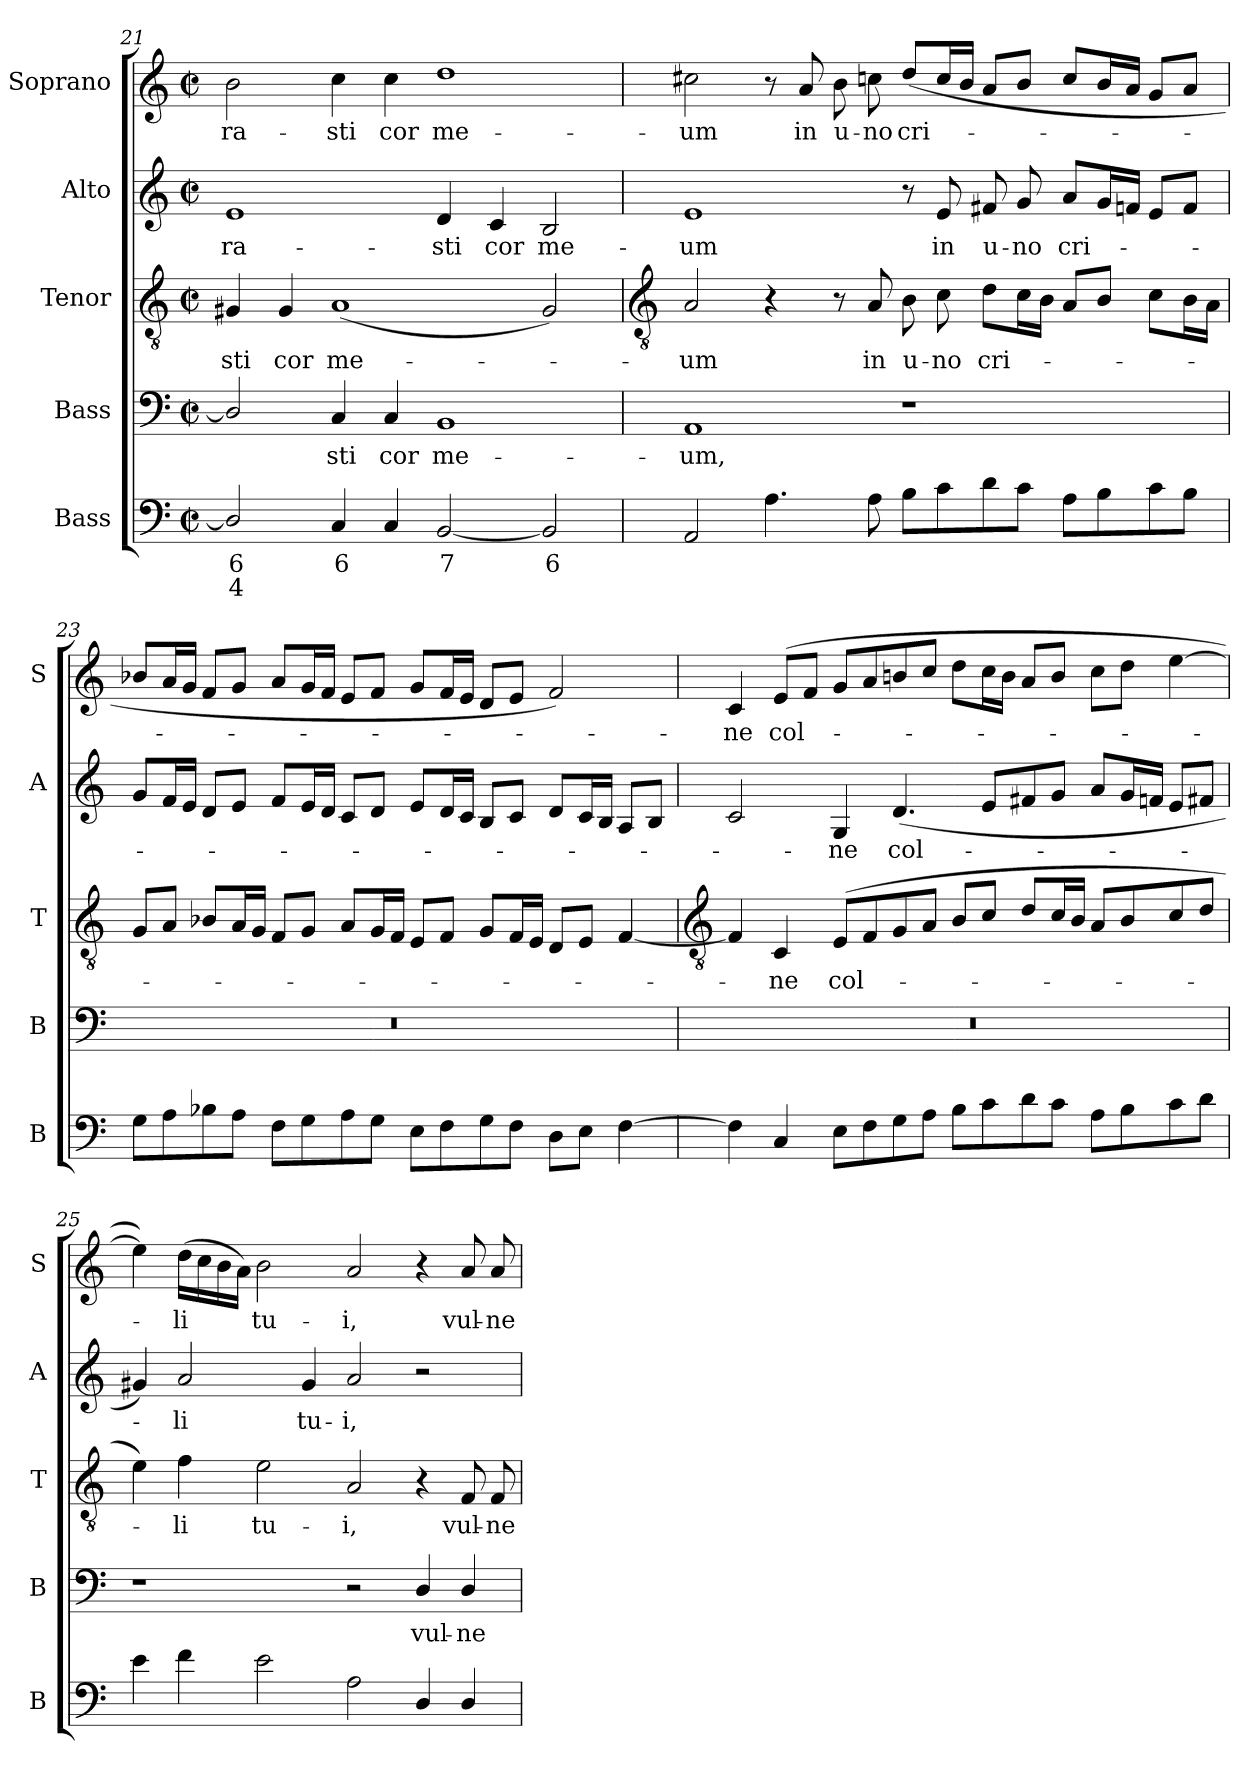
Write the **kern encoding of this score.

**kern	**text	**text	**kern	**text	**kern	**text	**kern	**text	**kern	**text
*part5	*part5	*part5	*part4	*part4	*part3	*part3	*part2	*part2	*part1	*part1
*staff5	*staff5	*staff5	*staff4	*staff4	*staff3	*staff3	*staff2	*staff2	*staff1	*staff1
*I"Bass	*	*	*I"Bass	*	*I"Tenor	*	*I"Alto	*	*I"Soprano	*
*I'B	*	*	*I'B	*	*I'T	*	*I'A	*	*I'S	*
*clefF4	*	*	*clefF4	*	*clefGv2	*	*clefG2	*	*clefG2	*
*k[]	*	*	*k[]	*	*k[]	*	*k[]	*	*k[]	*
*C:	*	*	*C:	*	*C:	*	*C:	*	*C:	*
*M4/2	*	*	*M4/2	*	*M4/2	*	*M4/2	*	*M4/2	*
*met(c|)	*	*	*met(c|)	*	*met(c|)	*	*met(c|)	*	*met(c|)	*
=21	=21	=21	=21	=21	=21	=21	=21	=21	=21	=21
!	!LO:LY:b	!LO:LY:b	!	!	!	!LO:LY:b	!	!LO:LY:b	!	!LO:LY:b
2D/]	6	4	2D/]	.	4G#X	-sti	1e	-ra-	2b	-ra-
!	!	!	!	!	!	!LO:LY:b	!	!	!	!
.	.	.	.	.	4G#	cor	.	.	.	.
!	!LO:LY:b	!	!	!LO:LY:b	!	!LO:LY:b	!	!	!	!LO:LY:b
4C	6	.	4C	sti	(<1A	me-	.	.	4cc	-sti
!	!	!	!	!LO:LY:b	!	!	!	!	!	!LO:LY:b
4C	.	.	4C	cor	.	.	.	.	4cc	cor
!	!LO:LY:b	!	!	!LO:LY:b	!	!	!	!LO:LY:b	!	!LO:LY:b
[2BB	7	.	1BB	me-	.	.	4d	-sti	1dd	me-
!	!	!	!	!	!	!	!	!LO:LY:b	!	!
.	.	.	.	.	.	.	4c	cor	.	.
!	!LO:LY:b	!	!	!	!	!	!	!LO:LY:b	!	!
2BB]	6	.	.	.	2G#)	.	2B	me-	.	.
!!LO:LB:g=z
=22	=22	=22	=22	=22	=22	=22	=22	=22	=22	=22
*	*	*	*	*	*clefGv2	*	*	*	*	*
!	!	!	!	!LO:LY:b	!	!LO:LY:b	!	!LO:LY:b	!	!LO:LY:b
2AA	.	.	1AA	-um,	2A	um	1e	-um	2cc#X	-um
4.A	.	.	.	.	4r	.	.	.	8r	.
!	!	!	!	!	!	!	!	!	!	!LO:LY:b
.	.	.	.	.	.	.	.	.	8a	in
!	!	!	!	!	!	!	!	!	!	!LO:LY:b
.	.	.	.	.	8r	.	.	.	8b	u-
!	!	!	!	!	!	!LO:LY:b	!	!	!	!LO:LY:b
8A	.	.	.	.	8A	in	.	.	8ccn	-no
!	!	!	!	!	!	!LO:LY:b	!	!	!	!LO:LY:b
8BL	.	.	1r	.	8B	u-	8r	.	(<8dd/L	cri-
!	!	!	!	!	!	!LO:LY:b	!	!LO:LY:b	!	!
8c	.	.	.	.	8c	-no	8e	in	16cc/L	.
.	.	.	.	.	.	.	.	.	16b/JJ	.
!	!	!	!	!	!	!LO:LY:b	!	!LO:LY:b	!	!
8d	.	.	.	.	8dL	cri-	8f#X	u-	8aL	.
!	!	!	!	!	!	!	!	!LO:LY:b	!	!
8cJ	.	.	.	.	16cL	.	8g	-no	8bJ	.
.	.	.	.	.	16BJJ	.	.	.	.	.
!	!	!	!	!	!	!	!	!LO:LY:b	!	!
8AL	.	.	.	.	8AL	.	8aL	cri-	8cc/L	.
8B	.	.	.	.	8BJ	.	16gL	.	16b/L	.
.	.	.	.	.	.	.	16fnJJ	.	16aJJ	.
8c	.	.	.	.	8cL	.	8eL	.	8gL	.
8BJ	.	.	.	.	16BL	.	8fJ	.	8aJ	.
.	.	.	.	.	16AJJ	.	.	.	.	.
=23	=23	=23	=23	=23	=23	=23	=23	=23	=23	=23
8GL	.	.	0r	.	8G/L	.	8gL	.	8b-XL	.
8A	.	.	.	.	8A/J	.	16fL	.	16aL	.
.	.	.	.	.	.	.	16eJJ	.	16gJJ	.
8B-X	.	.	.	.	8B-X/L	.	8dL	.	8fL	.
8AJ	.	.	.	.	16A/L	.	8eJ	.	8gJ	.
.	.	.	.	.	16G/JJ	.	.	.	.	.
8FL	.	.	.	.	8FL	.	8fL	.	8aL	.
8G	.	.	.	.	8GJ	.	16eL	.	16gL	.
.	.	.	.	.	.	.	16dJJ	.	16fJJ	.
8A	.	.	.	.	8AL	.	8cL	.	8eL	.
8GJ	.	.	.	.	16GL	.	8dJ	.	8fJ	.
.	.	.	.	.	16FJJ	.	.	.	.	.
8EL	.	.	.	.	8EL	.	8eL	.	8gL	.
8F	.	.	.	.	8FJ	.	16dL	.	16fL	.
.	.	.	.	.	.	.	16cJJ	.	16eJJ	.
8G	.	.	.	.	8GL	.	8BL	.	8dL	.
8FJ	.	.	.	.	16FL	.	8cJ	.	8eJ	.
.	.	.	.	.	16EJJ	.	.	.	.	.
8DL	.	.	.	.	8DL	.	8dL	.	2f)	.
8EJ	.	.	.	.	8EJ	.	16cL	.	.	.
.	.	.	.	.	.	.	16BJJ	.	.	.
[4F	.	.	.	.	[4F	.	8AL	.	.	.
.	.	.	.	.	.	.	8BJ	.	.	.
!!LO:LB:g=z
=24	=24	=24	=24	=24	=24	=24	=24	=24	=24	=24
*	*	*	*	*	*clefGv2	*	*	*	*	*
!	!	!	!	!	!	!	!	!	!	!LO:LY:b
4F]	.	.	0r	.	4F]	.	2c	.	4c	ne
!	!	!	!	!	!	!LO:LY:b	!	!	!	!LO:LY:b
4C	.	.	.	.	4C	ne	.	.	(<8eL	col-
.	.	.	.	.	.	.	.	.	8fJ	.
!	!	!	!	!	!	!LO:LY:b	!	!LO:LY:b	!	!
8EL	.	.	.	.	(<8EL	col-	4G	ne	8gL	.
8F	.	.	.	.	8F	.	.	.	8a	.
!	!	!	!	!	!	!	!	!LO:LY:b	!	!
8G	.	.	.	.	8G	.	(<4.d	col-	8bn	.
8AJ	.	.	.	.	8AJ	.	.	.	8ccJ	.
8BL	.	.	.	.	8B/L	.	.	.	8ddL	.
8c	.	.	.	.	8c/J	.	8eL	.	16ccL	.
.	.	.	.	.	.	.	.	.	16bJJ	.
8d	.	.	.	.	8d/L	.	8f#X	.	8aL	.
8cJ	.	.	.	.	16c/L	.	8gJ	.	8bJ	.
.	.	.	.	.	16B/JJ	.	.	.	.	.
8AL	.	.	.	.	8A/L	.	8aL	.	8ccL	.
8B	.	.	.	.	8B/	.	16gL	.	8ddJ	.
.	.	.	.	.	.	.	16fnJJ	.	.	.
8c	.	.	.	.	8c/	.	8eL	.	[4ee	.
8dJ	.	.	.	.	8d/J	.	8f#XJ	.	.	.
=25	=25	=25	=25	=25	=25	=25	=25	=25	=25	=25
4e	.	.	1r	.	4e)	.	4g#X)	.	4ee])	.
!	!	!	!	!	!	!LO:LY:b	!	!LO:LY:b	!	!LO:LY:b
4f	.	.	.	.	4f	li	2a	li	(>16ddLL	li
.	.	.	.	.	.	.	.	.	16cc	.
.	.	.	.	.	.	.	.	.	16b	.
.	.	.	.	.	.	.	.	.	16aJJ)	.
!	!	!	!	!	!	!LO:LY:b	!	!	!	!LO:LY:b
2e	.	.	.	.	2e	tu-	.	.	2b	tu-
!	!	!	!	!	!	!	!	!LO:LY:b	!	!
.	.	.	.	.	.	.	4g#	tu-	.	.
!	!	!	!	!	!	!LO:LY:b	!	!LO:LY:b	!	!LO:LY:b
2A	.	.	2r	.	2A	-i,	2a	-i,	2a	-i,
!	!	!	!	!LO:LY:b	!	!	!	!	!	!
4D/	.	.	4D/	vul-	4r	.	2r	.	4r	.
!	!	!	!	!LO:LY:b	!	!LO:LY:b	!	!	!	!LO:LY:b
4D/	.	.	4D/	-ne-	8F	vul-	.	.	8a	vul-
!	!	!	!	!	!	!LO:LY:b	!	!	!	!LO:LY:b
.	.	.	.	.	8F	-ne-	.	.	8a	-ne-
=	=	=	=	=	=	=	=	=	=	=
*-	*-	*-	*-	*-	*-	*-	*-	*-	*-	*-
